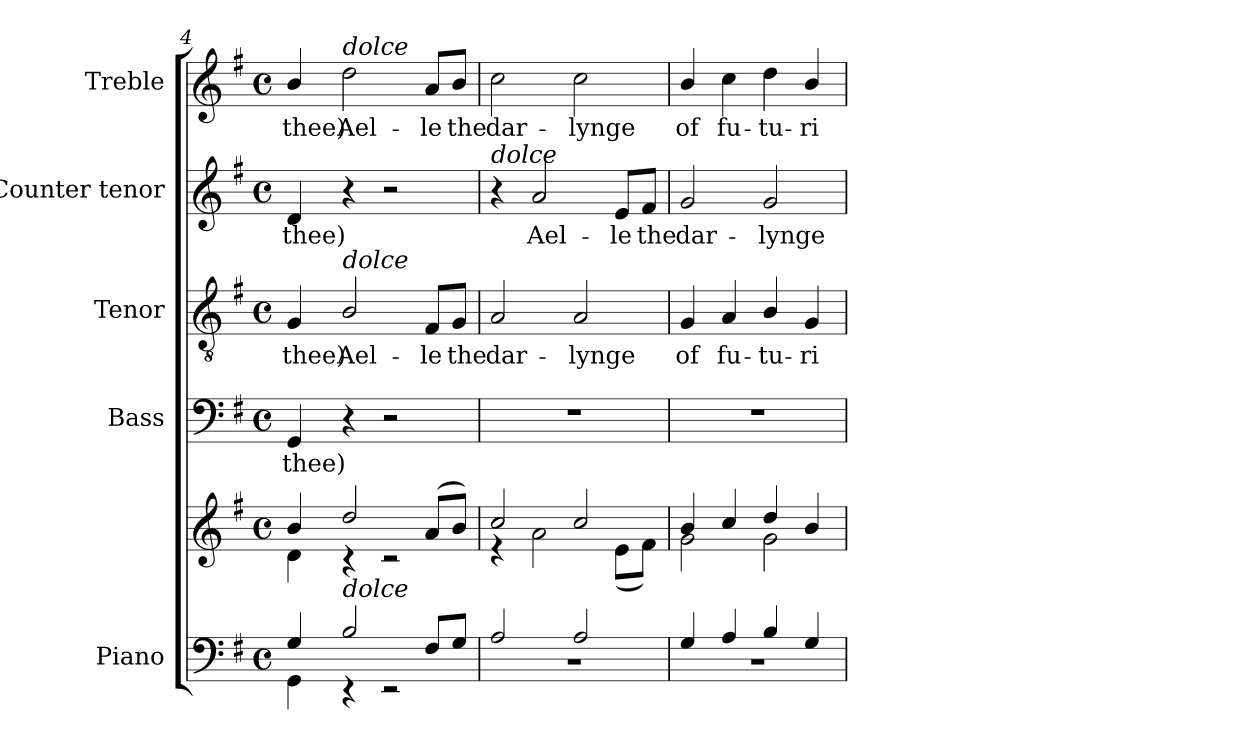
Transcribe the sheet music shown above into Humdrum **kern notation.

**kern	**kern	**kern	**text	**kern	**text	**kern	**text	**kern	**text
*part5	*part5	*part4	*part4	*part3	*part3	*part2	*part2	*part1	*part1
*staff6	*staff5	*staff4	*staff4	*staff3	*staff3	*staff2	*staff2	*staff1	*staff1
*I"Piano	*	*I"Bass	*	*I"Tenor	*	*I"Counter tenor	*	*I"Treble	*
*I'Pno.	*	*I'B.	*	*I'T.	*	*	*	*	*
*clefF4	*clefG2	*clefF4	*	*clefGv2	*	*clefG2	*	*clefG2	*
*	*	*	*	*ITrd7c12	*	*	*	*	*
*k[f#]	*k[f#]	*k[f#]	*	*k[f#]	*	*k[f#]	*	*k[f#]	*
*G:	*G:	*G:	*	*G:	*	*G:	*	*G:	*
*M4/4	*M4/4	*M4/4	*	*M4/4	*	*M4/4	*	*M4/4	*
*met(c)	*met(c)	*met(c)	*	*met(c)	*	*met(c)	*	*met(c)	*
=4	=4	=4	=4	=4	=4	=4	=4	=4	=4
*^	*^	*	*	*	*	*	*	*	*
!	!	!	!	!	!LO:LY:b:color=#000000	!	!	!	!	!	!
!	!	!	!	!	!	!	!LO:LY:b:color=#000000	!	!	!	!
!	!	!	!	!	!	!	!	!	!LO:LY:b:color=#000000	!	!
!	!	!	!	!	!	!	!	!	!	!	!LO:LY:b:color=#000000
4Gi/	4GGi\	4bi/	4di\	4GGi/	thee)	4GGi/	thee)	4di/	thee)	4bi/	thee)
!	!	!	!	!	!	!	!LO:LY:b:color=#000000	!	!	!	!
!	!	!	!	!	!	!	!	!	!	!LO:TX:a:i:t=dolce	!
!	!	!	!	!	!	!LO:TX:a:i:t=dolce	!	!	!	!	!
!	!	!LO:TX:b:i:t=dolce	!	!	!	!	!	!	!	!	!
!	!	!	!	!	!	!	!	!	!	!	!LO:LY:b:color=#000000
2Bi/	4r	2ddi/	4r	4r	.	2BBi/	Ael-	4r	.	2ddi\	Ael-
.	2r	.	2r	2r	.	.	.	2r	.	.	.
!	!	!	!	!	!	!	!LO:LY:b:color=#000000	!	!	!	!
!	!	!	!	!	!	!	!	!	!	!	!LO:LY:b:color=#000000
8F#i/L	.	(8ai/L	.	.	.	8FF#i/L	-le	.	.	8ai/L	-le
!	!	!	!	!	!	!	!LO:LY:b:color=#000000	!	!	!	!
!	!	!	!	!	!	!	!	!	!	!	!LO:LY:b:color=#000000
8Gi/J	.	8bi/J)	.	.	.	8GGi/J	the	.	.	8bi/J	the
=5	=5	=5	=5	=5	=5	=5	=5	=5	=5	=5	=5
!	!	!	!	!	!	!	!LO:LY:b:color=#000000	!	!	!	!
!	!	!	!	!	!	!	!	!LO:TX:a:i:t=dolce	!	!	!
!	!	!	!	!	!	!	!	!	!	!	!LO:LY:b:color=#000000
2Ai/	1r	2cci/	4r	1r	.	2AAi/	dar-	4r	.	2cci\	dar-
!	!	!	!	!	!	!	!	!	!LO:LY:b:color=#000000	!	!
.	.	.	2ai\	.	.	.	.	2ai/	Ael-	.	.
!	!	!	!	!	!	!	!LO:LY:b:color=#000000	!	!	!	!
!	!	!	!	!	!	!	!	!	!	!	!LO:LY:b:color=#000000
2Ai/	.	2cci/	.	.	.	2AAi/	-lynge	.	.	2cci\	-lynge
!	!	!	!	!	!	!	!	!	!LO:LY:b:color=#000000	!	!
.	.	.	(8ei\L	.	.	.	.	8ei/L	-le	.	.
!	!	!	!	!	!	!	!	!	!LO:LY:b:color=#000000	!	!
.	.	.	8f#i\J)	.	.	.	.	8f#i/J	the	.	.
=6	=6	=6	=6	=6	=6	=6	=6	=6	=6	=6	=6
!	!	!	!	!	!	!	!LO:LY:b:color=#000000	!	!	!	!
!	!	!	!	!	!	!	!	!	!LO:LY:b:color=#000000	!	!
!	!	!	!	!	!	!	!	!	!	!	!LO:LY:b:color=#000000
4Gi/	1r	4bi/	2gi\	1r	.	4GGi/	of	2gi/	dar-	4bi/	of
!	!	!	!	!	!	!	!LO:LY:b:color=#000000	!	!	!	!
!	!	!	!	!	!	!	!	!	!	!	!LO:LY:b:color=#000000
4Ai/	.	4cci/	.	.	.	4AAi/	fu-	.	.	4cci\	fu-
!	!	!	!	!	!	!	!LO:LY:b:color=#000000	!	!	!	!
!	!	!	!	!	!	!	!	!	!LO:LY:b:color=#000000	!	!
!	!	!	!	!	!	!	!	!	!	!	!LO:LY:b:color=#000000
4Bi/	.	4ddi/	2gi\	.	.	4BBi/	-tu-	2gi/	-lynge	4ddi\	-tu-
!	!	!	!	!	!	!	!LO:LY:b:color=#000000	!	!	!	!
!	!	!	!	!	!	!	!	!	!	!	!LO:LY:b:color=#000000
4Gi/	.	4bi/	.	.	.	4GGi/	-ri-	.	.	4bi/	-ri-
*v	*v	*	*	*	*	*	*	*	*	*	*
*	*v	*v	*	*	*	*	*	*	*	*
=	=	=	=	=	=	=	=	=	=
*-	*-	*-	*-	*-	*-	*-	*-	*-	*-
